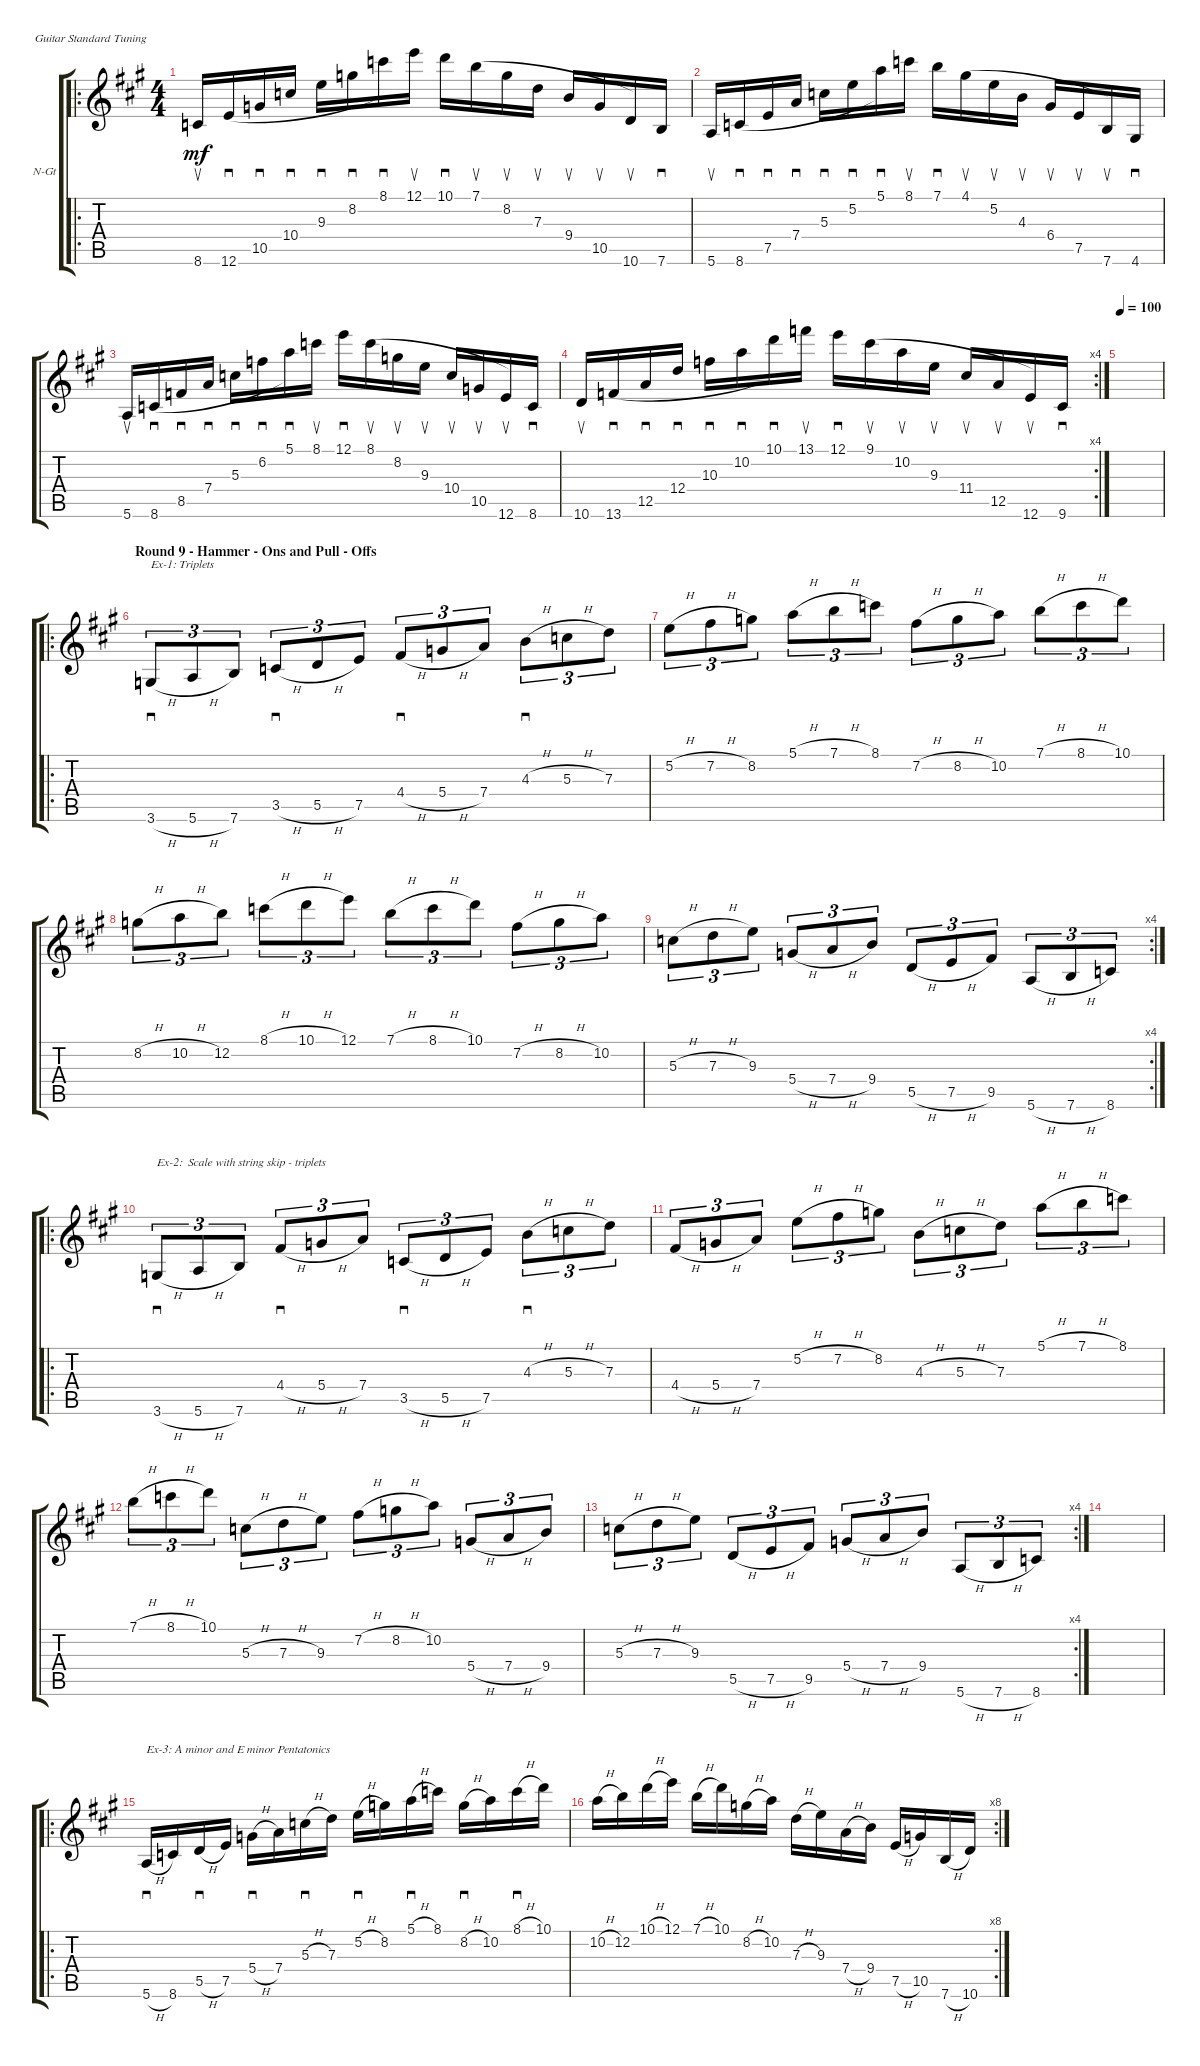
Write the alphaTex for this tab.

\defaultSystemsLayout 4
\bracketExtendMode groupsimilarinstruments
\firstSystemTrackNameOrientation horizontal
\otherSystemsTrackNameOrientation horizontal
\track ("Nylon Guitar" "N-Gt") {instrument acousticguitarnylon}
\staff {score tabs}
\tuning (E4 B3 G3 D3 A2 E2)
\ro
\ts (4 4)
\tempo (120 hide)
\clef g2
\ks a
8.6.16{su dy mf} 12.6.16{sd legatoorigin} 10.5.16{sd legatoorigin} 10.4.16{sd legatoorigin} 9.3.16{sd legatoorigin} 8.2.16{sd legatoorigin} 8.1.16{sd} 12.1.16{su} 10.1.16{sd} 7.1.16{su legatoorigin} 8.2.16{su legatoorigin} 7.3.16{su legatoorigin} 9.4.16{su legatoorigin} 10.5.16{su legatoorigin} 10.6.16{su} 7.6.16{sd} |
5.6.16{su} 8.6.16{sd legatoorigin} 7.5.16{sd legatoorigin} 7.4.16{sd legatoorigin} 5.3.16{sd legatoorigin} 5.2.16{sd legatoorigin} 5.1.16{sd} 8.1.16{su} 7.1.16{sd} 4.1.16{su legatoorigin} 5.2.16{su legatoorigin} 4.3.16{su legatoorigin} 6.4.16{su legatoorigin} 7.5.16{su legatoorigin} 7.6.16{su} 4.6.16{sd} |
5.6.16{su} 8.6.16{sd legatoorigin} 8.5.16{sd legatoorigin} 7.4.16{sd legatoorigin} 5.3.16{sd legatoorigin} 6.2.16{sd legatoorigin} 5.1.16{sd} 8.1.16{su} 12.1.16{sd} 8.1.16{su legatoorigin} 8.2.16{su legatoorigin} 9.3.16{su legatoorigin} 10.4.16{su legatoorigin} 10.5.16{su legatoorigin} 12.6.16{su} 8.6.16{sd} |
\rc 4
10.6.16{su} 13.6.16{sd legatoorigin} 12.5.16{sd legatoorigin} 12.4.16{sd legatoorigin} 10.3.16{sd legatoorigin} 10.2.16{sd legatoorigin} 10.1.16{sd} 13.1.16{su} 12.1.16{sd} 9.1.16{su legatoorigin} 10.2.16{su legatoorigin} 9.3.16{su legatoorigin} 11.4.16{su legatoorigin} 12.5.16{su legatoorigin} 12.6.16{su} 9.6.16{sd} |
\tempo 100
|
\ro
\section ("" "Round 9 - Hammer - Ons and Pull - Offs")
\tempo (100 hide)
3.6{h}.8{sd tu (3 2) txt "Ex-1: Triplets                                            "} 5.6{h}.8{tu (3 2)} 7.6.8{tu (3 2)} 3.5{h}.8{sd tu (3 2)} 5.5{h}.8{tu (3 2)} 7.5.8{tu (3 2)} 4.4{h}.8{sd tu (3 2)} 5.4{h}.8{tu (3 2)} 7.4.8{tu (3 2)} 4.3{h}.8{sd tu (3 2)} 5.3{h}.8{tu (3 2)} 7.3.8{tu (3 2)} |
5.2{h}.8{tu (3 2)} 7.2{h}.8{tu (3 2)} 8.2.8{tu (3 2)} 5.1{h}.8{tu (3 2)} 7.1{h}.8{tu (3 2)} 8.1.8{tu (3 2)} 7.2{h}.8{tu (3 2)} 8.2{h}.8{tu (3 2)} 10.2.8{tu (3 2)} 7.1{h}.8{tu (3 2)} 8.1{h}.8{tu (3 2)} 10.1.8{tu (3 2)} |
8.2{h}.8{tu (3 2)} 10.2{h}.8{tu (3 2)} 12.2.8{tu (3 2)} 8.1{h}.8{tu (3 2)} 10.1{h}.8{tu (3 2)} 12.1.8{tu (3 2)} 7.1{h}.8{tu (3 2)} 8.1{h}.8{tu (3 2)} 10.1.8{tu (3 2)} 7.2{h}.8{tu (3 2)} 8.2{h}.8{tu (3 2)} 10.2.8{tu (3 2)} |
\rc 4
5.3{h}.8{tu (3 2)} 7.3{h}.8{tu (3 2)} 9.3.8{tu (3 2)} 5.4{h}.8{tu (3 2)} 7.4{h}.8{tu (3 2)} 9.4.8{tu (3 2)} 5.5{h}.8{tu (3 2)} 7.5{h}.8{tu (3 2)} 9.5.8{tu (3 2)} 5.6{h}.8{tu (3 2)} 7.6{h}.8{tu (3 2)} 8.6.8{tu (3 2)} |
\ro
3.6{h}.8{sd tu (3 2) txt "Ex-2:  Scale with string skip - triplets"} 5.6{h}.8{tu (3 2)} 7.6.8{tu (3 2)} 4.4{h}.8{sd tu (3 2)} 5.4{h}.8{tu (3 2)} 7.4.8{tu (3 2)} 3.5{h}.8{sd tu (3 2)} 5.5{h}.8{tu (3 2)} 7.5.8{tu (3 2)} 4.3{h}.8{sd tu (3 2)} 5.3{h}.8{tu (3 2)} 7.3.8{tu (3 2)} |
4.4{h}.8{tu (3 2)} 5.4{h}.8{tu (3 2)} 7.4.8{tu (3 2)} 5.2{h}.8{tu (3 2)} 7.2{h}.8{tu (3 2)} 8.2.8{tu (3 2)} 4.3{h}.8{tu (3 2)} 5.3{h}.8{tu (3 2)} 7.3.8{tu (3 2)} 5.1{h}.8{tu (3 2)} 7.1{h}.8{tu (3 2)} 8.1.8{tu (3 2)} |
7.1{h}.8{tu (3 2)} 8.1{h}.8{tu (3 2)} 10.1.8{tu (3 2)} 5.3{h}.8{tu (3 2)} 7.3{h}.8{tu (3 2)} 9.3.8{tu (3 2)} 7.2{h}.8{tu (3 2)} 8.2{h}.8{tu (3 2)} 10.2.8{tu (3 2)} 5.4{h}.8{tu (3 2)} 7.4{h}.8{tu (3 2)} 9.4.8{tu (3 2)} |
\rc 4
5.3{h}.8{tu (3 2)} 7.3{h}.8{tu (3 2)} 9.3.8{tu (3 2)} 5.5{h}.8{tu (3 2)} 7.5{h}.8{tu (3 2)} 9.5.8{tu (3 2)} 5.4{h}.8{tu (3 2)} 7.4{h}.8{tu (3 2)} 9.4.8{tu (3 2)} 5.6{h}.8{tu (3 2)} 7.6{h}.8{tu (3 2)} 8.6.8{tu (3 2)} |
|
\ro
5.6{h}.16{sd txt "Ex-3: A minor and E minor Pentatonics"} 8.6.16 5.5{h}.16{sd} 7.5.16 5.4{h}.16{sd} 7.4.16 5.3{h}.16{sd} 7.3.16 5.2{h}.16{sd} 8.2.16 5.1{h}.16{sd} 8.1.16 8.2{h}.16{sd} 10.2.16 8.1{h}.16{sd} 10.1.16 |
\rc 8
10.2{h}.16 12.2.16 10.1{h}.16 12.1.16 7.1{h}.16 10.1.16 8.2{h}.16 10.2.16 7.3{h}.16 9.3.16 7.4{h}.16 9.4.16 7.5{h}.16 10.5.16 7.6{h}.16 10.6.16
